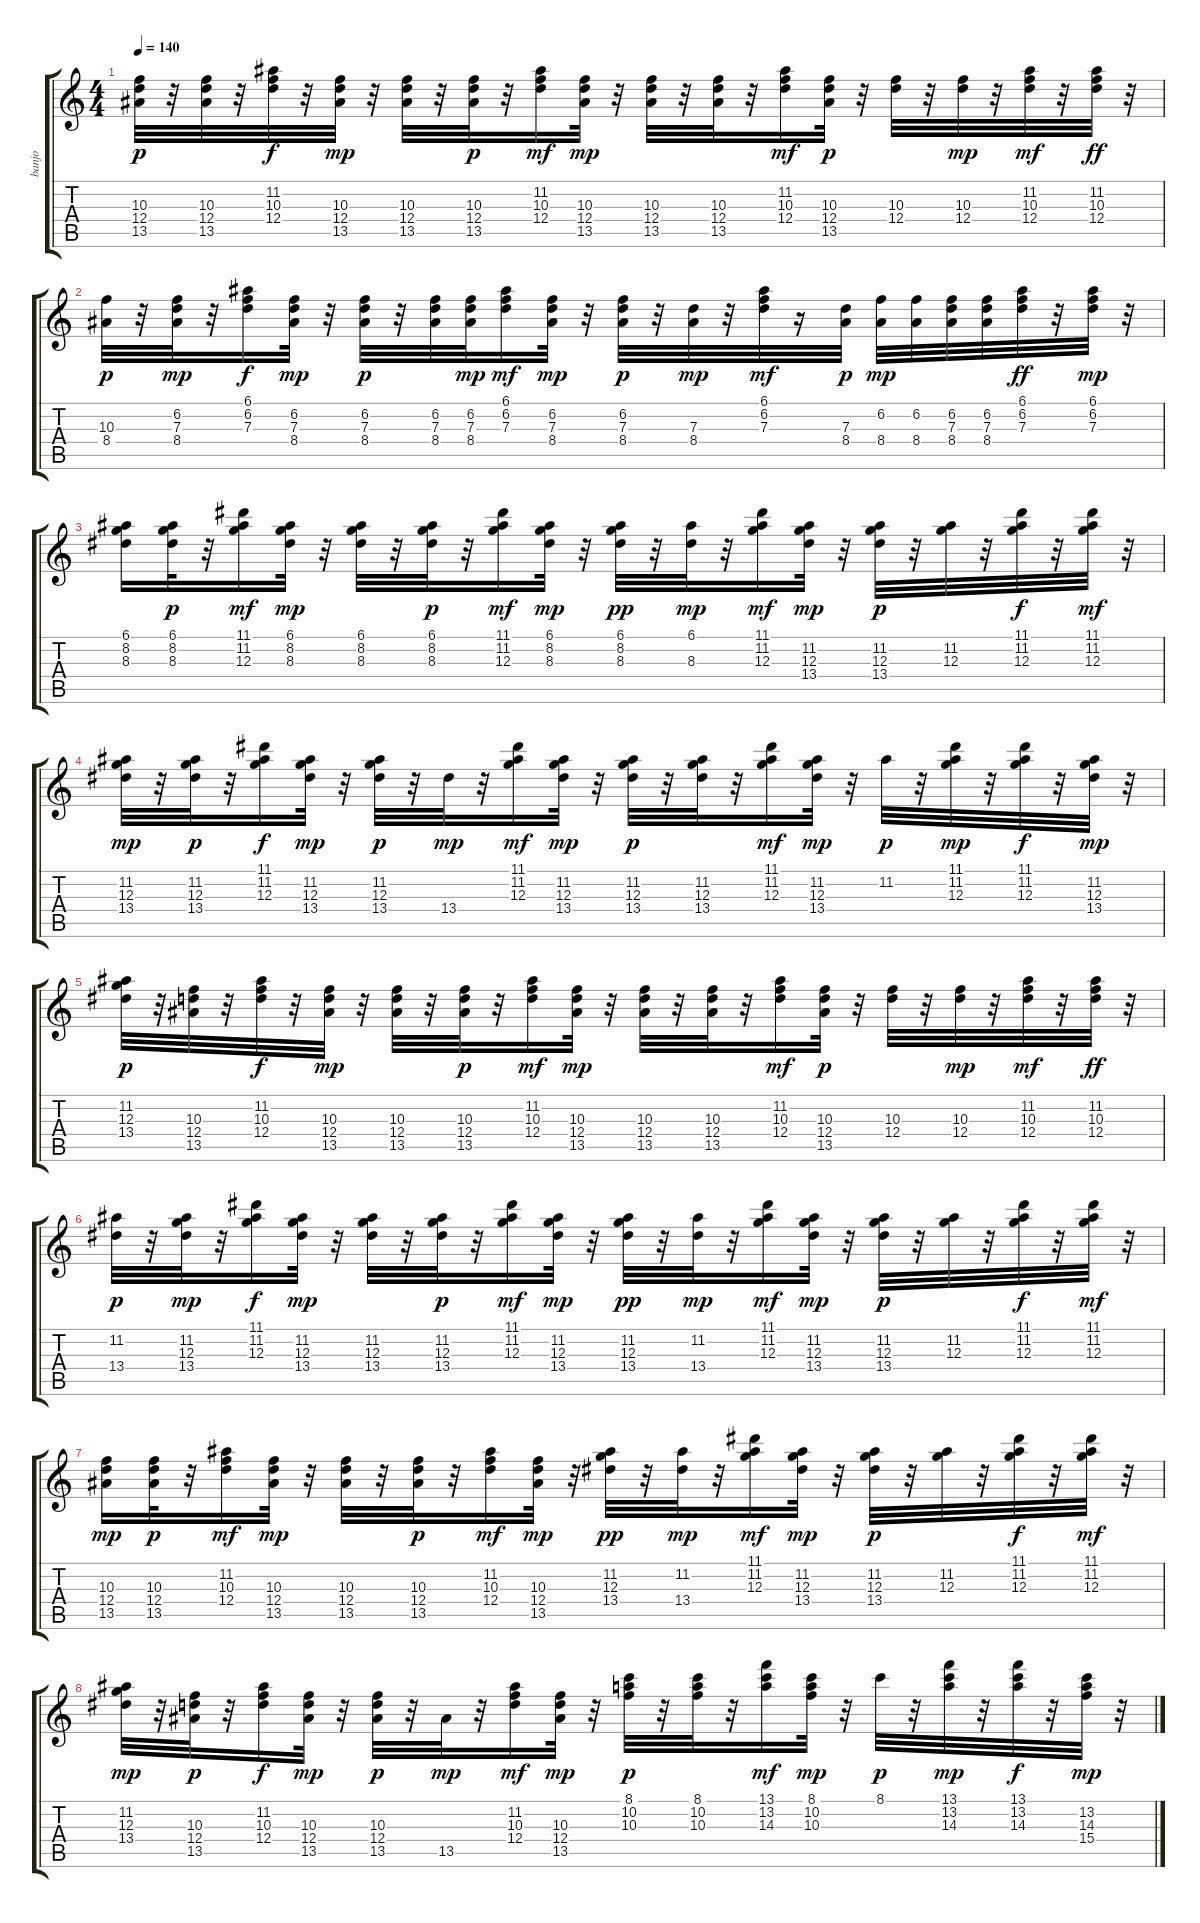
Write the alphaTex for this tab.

\track ("banjo" "banjo") {instrument banjo}
\staff {score tabs}
\tuning (E4 B3 G3 D3 A2 E2) {hide}
\displaytranspose 12
\ts (4 4)
\tempo 140
\clef g2
\ks c
(10.3 12.4 13.5).32{dy p} r.32 (10.3 12.4 13.5).32 r.32 (11.2 10.3 12.4).32{dy f} r.32 (10.3 12.4 13.5).32{dy mp} r.32 (10.3 12.4 13.5).32 r.32 (10.3 12.4 13.5).32{dy p} r.32 (11.2 10.3 12.4).16{dy mf} (10.3 12.4 13.5).32{dy mp} r.32 (10.3 12.4 13.5).32 r.32 (10.3 12.4 13.5).32 r.32 (11.2 10.3 12.4).16{dy mf} (10.3 12.4 13.5).32{dy p} r.32 (10.3 12.4).32 r.32 (10.3 12.4).32{dy mp} r.32 (11.2 10.3 12.4).32{dy mf} r.32 (11.2 10.3 12.4).32{dy ff} r.32 |
(10.3 8.4).32{dy p} r.32 (6.2 7.3 8.4).32{dy mp} r.32 (6.1 6.2 7.3).16{dy f} (6.2 7.3 8.4).32{dy mp} r.32 (6.2 7.3 8.4).32{dy p} r.32 (6.2 7.3 8.4).32 (6.2 7.3 8.4).32{dy mp} (6.1 6.2 7.3).16{dy mf} (6.2 7.3 8.4).32{dy mp} r.32 (6.2 7.3 8.4).32{dy p} r.32 (7.3 8.4).32{dy mp} r.32 (6.1 6.2 7.3).32{dy mf} r.16 (7.3 8.4).32{dy p} (6.2 8.4).32{dy mp} (6.2 8.4).32 (6.2 7.3 8.4).32 (6.2 7.3 8.4).32 (6.1 6.2 7.3).32{dy ff} r.32 (6.1 6.2 7.3).32{dy mp} r.32 |
(6.1 8.2 8.3).16 (6.1 8.2 8.3).32{dy p} r.32 (11.1 11.2 12.3).16{dy mf} (6.1 8.2 8.3).32{dy mp} r.32 (6.1 8.2 8.3).32 r.32 (6.1 8.2 8.3).32{dy p} r.32 (11.1 11.2 12.3).16{dy mf} (6.1 8.2 8.3).32{dy mp} r.32 (6.1 8.2 8.3).32{dy pp} r.32 (6.1 8.3).32{dy mp} r.32 (11.1 11.2 12.3).16{dy mf} (11.2 12.3 13.4).32{dy mp} r.32 (11.2 12.3 13.4).32{dy p} r.32 (11.2 12.3).32 r.32 (11.1 11.2 12.3).32{dy f} r.32 (11.1 11.2 12.3).32{dy mf} r.32 |
(11.2 12.3 13.4).32{dy mp} r.32 (11.2 12.3 13.4).32{dy p} r.32 (11.1 11.2 12.3).16{dy f} (11.2 12.3 13.4).32{dy mp} r.32 (11.2 12.3 13.4).32{dy p} r.32 13.4.32{dy mp} r.32 (11.1 11.2 12.3).16{dy mf} (11.2 12.3 13.4).32{dy mp} r.32 (11.2 12.3 13.4).32{dy p} r.32 (11.2 12.3 13.4).32 r.32 (11.1 11.2 12.3).16{dy mf} (11.2 12.3 13.4).32{dy mp} r.32 11.2.32{dy p} r.32 (11.1 11.2 12.3).32{dy mp} r.32 (11.1 11.2 12.3).32{dy f} r.32 (11.2 12.3 13.4).32{dy mp} r.32 |
(11.2 12.3 13.4).32{dy p} r.32 (10.3 12.4 13.5).32 r.32 (11.2 10.3 12.4).32{dy f} r.32 (10.3 12.4 13.5).32{dy mp} r.32 (10.3 12.4 13.5).32 r.32 (10.3 12.4 13.5).32{dy p} r.32 (11.2 10.3 12.4).16{dy mf} (10.3 12.4 13.5).32{dy mp} r.32 (10.3 12.4 13.5).32 r.32 (10.3 12.4 13.5).32 r.32 (11.2 10.3 12.4).16{dy mf} (10.3 12.4 13.5).32{dy p} r.32 (10.3 12.4).32 r.32 (10.3 12.4).32{dy mp} r.32 (11.2 10.3 12.4).32{dy mf} r.32 (11.2 10.3 12.4).32{dy ff} r.32 |
(11.2 13.4).32{dy p} r.32 (11.2 12.3 13.4).32{dy mp} r.32 (11.1 11.2 12.3).16{dy f} (11.2 12.3 13.4).32{dy mp} r.32 (11.2 12.3 13.4).32 r.32 (11.2 12.3 13.4).32{dy p} r.32 (11.1 11.2 12.3).16{dy mf} (11.2 12.3 13.4).32{dy mp} r.32 (11.2 12.3 13.4).32{dy pp} r.32 (11.2 13.4).32{dy mp} r.32 (11.1 11.2 12.3).16{dy mf} (11.2 12.3 13.4).32{dy mp} r.32 (11.2 12.3 13.4).32{dy p} r.32 (11.2 12.3).32 r.32 (11.1 11.2 12.3).32{dy f} r.32 (11.1 11.2 12.3).32{dy mf} r.32 |
(10.3 12.4 13.5).16{dy mp} (10.3 12.4 13.5).32{dy p} r.32 (11.2 10.3 12.4).16{dy mf} (10.3 12.4 13.5).32{dy mp} r.32 (10.3 12.4 13.5).32 r.32 (10.3 12.4 13.5).32{dy p} r.32 (11.2 10.3 12.4).16{dy mf} (10.3 12.4 13.5).32{dy mp} r.32 (11.2 12.3 13.4).32{dy pp} r.32 (11.2 13.4).32{dy mp} r.32 (11.1 11.2 12.3).16{dy mf} (11.2 12.3 13.4).32{dy mp} r.32 (11.2 12.3 13.4).32{dy p} r.32 (11.2 12.3).32 r.32 (11.1 11.2 12.3).32{dy f} r.32 (11.1 11.2 12.3).32{dy mf} r.32 |
(11.2 12.3 13.4).32{dy mp} r.32 (10.3 12.4 13.5).32{dy p} r.32 (11.2 10.3 12.4).16{dy f} (10.3 12.4 13.5).32{dy mp} r.32 (10.3 12.4 13.5).32{dy p} r.32 13.5.32{dy mp} r.32 (11.2 10.3 12.4).16{dy mf} (10.3 12.4 13.5).32{dy mp} r.32 (8.1 10.2 10.3).32{dy p} r.32 (8.1 10.2 10.3).32 r.32 (13.1 13.2 14.3).16{dy mf} (8.1 10.2 10.3).32{dy mp} r.32 8.1.32{dy p} r.32 (13.1 13.2 14.3).32{dy mp} r.32 (13.1 13.2 14.3).32{dy f} r.32 (13.2 14.3 15.4).32{dy mp} r.32
